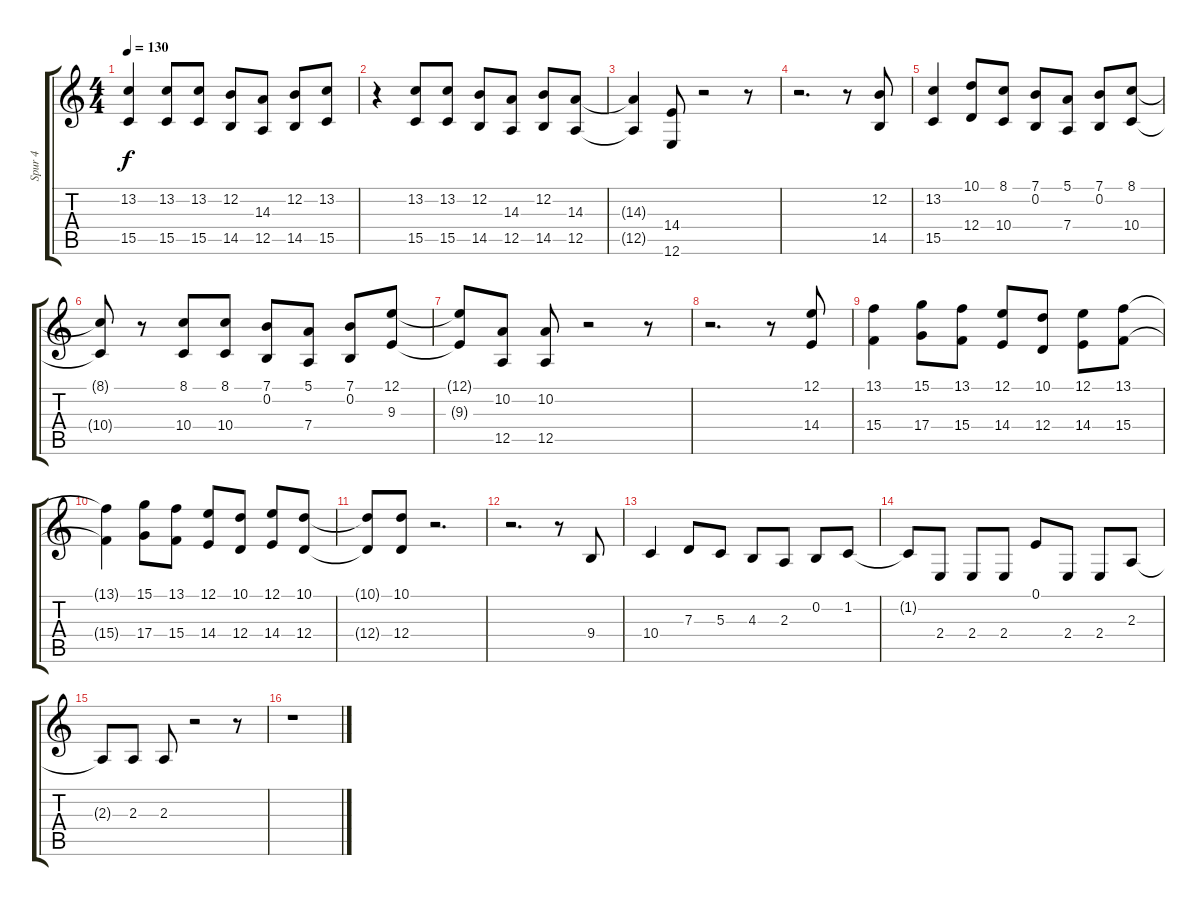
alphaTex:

\track ("Spur 4" "Spur 4") {instrument acousticgrandpiano}
\staff {score tabs}
\tuning (E4 B3 G3 D3 A2 E2) {hide}
\ts (4 4)
\tempo 130
\clef g2
\ks c
(13.2 15.5).4{dy f} (13.2 15.5).8 (13.2 15.5).8 (12.2 14.5).8 (14.3 12.5).8 (12.2 14.5).8 (13.2 15.5).8 |
r.4 (13.2 15.5).8 (13.2 15.5).8 (12.2 14.5).8 (14.3 12.5).8 (12.2 14.5).8 (14.3 12.5).8 |
(14.3{t} 12.5{t}).4 (14.4 12.6).8 r.2 r.8 |
r.2{d} r.8 (12.2 14.5).8 |
(13.2 15.5).4 (10.1 12.4).8 (8.1 10.4).8 (7.1 0.2).8 (5.1 7.4).8 (7.1 0.2).8 (8.1 10.4).8 |
(8.1{t} 10.4{t}).8 r.8 (8.1 10.4).8 (8.1 10.4).8 (7.1 0.2).8 (5.1 7.4).8 (7.1 0.2).8 (12.1 9.3).8 |
(12.1{t} 9.3{t}).8 (10.2 12.5).8 (10.2 12.5).8 r.2 r.8 |
r.2{d} r.8 (12.1 14.4).8 |
(13.1 15.4).4 (15.1 17.4).8 (13.1 15.4).8 (12.1 14.4).8 (10.1 12.4).8 (12.1 14.4).8 (13.1 15.4).8 |
(13.1{t} 15.4{t}).4 (15.1 17.4).8 (13.1 15.4).8 (12.1 14.4).8 (10.1 12.4).8 (12.1 14.4).8 (10.1 12.4).8 |
(10.1{t} 12.4{t}).8 (10.1 12.4).8 r.2{d} |
r.2{d} r.8 9.4.8 |
10.4.4 7.3.8 5.3.8 4.3.8 2.3.8 0.2.8 1.2.8 |
1.2{t}.8 2.4.8 2.4.8 2.4.8 0.1.8 2.4.8 2.4.8 2.3.8 |
2.3{t}.8 2.3.8 2.3.8 r.2 r.8 |
r.1
